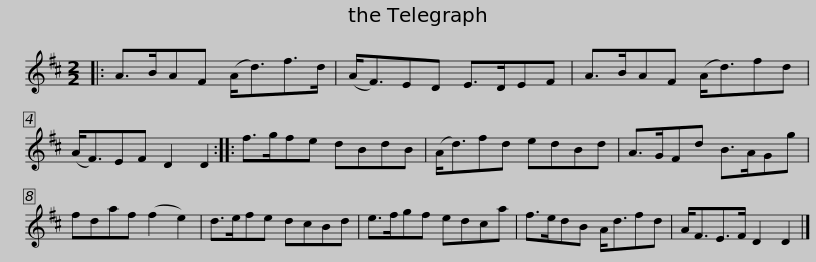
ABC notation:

X:1
L:1/8
M:2/2
I:linebreak $
K:D
V:1 treble
V:1
|: A>BAF (A<d)f>d | (A<F)ED E>DEF | A>BAF (A<d)fd | (A<F)EF D2 D2 :: f>gfe dBdB |$ %5
 (A<d)fd edBd | A>GFd B>AGg | fdaf (f2 e2) | d>efe dcBd | e>fgf edca |$ %10
 f>edB A<dfd | A<FE>F D2 D2 |] %12
